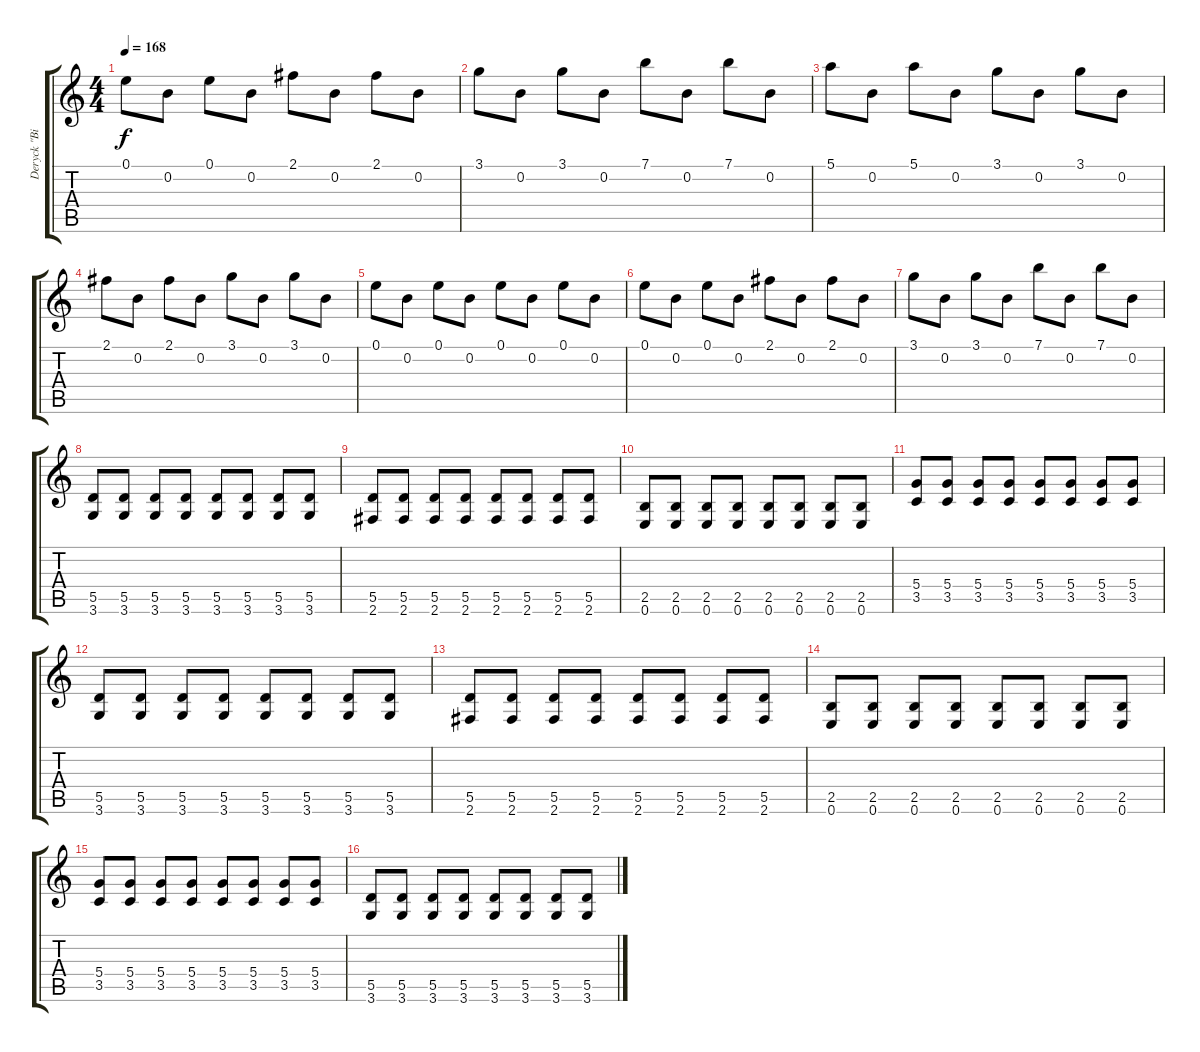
\track ("Deryck \"Bizzy D\" Whibley" "Deryck \"Bi") {instrument overdrivenguitar}
\staff {score tabs}
\tuning (E4 B3 G3 D3 A2 E2) {hide}
\ts (4 4)
\tempo 168
\clef g2
\ks c
0.1.8{dy f instrument acousticguitarsteel} 0.2.8 0.1.8 0.2.8 2.1.8 0.2.8 2.1.8 0.2.8 |
3.1.8 0.2.8 3.1.8 0.2.8 7.1.8 0.2.8 7.1.8 0.2.8 |
5.1.8 0.2.8 5.1.8 0.2.8 3.1.8 0.2.8 3.1.8 0.2.8 |
2.1.8 0.2.8 2.1.8 0.2.8 3.1.8 0.2.8 3.1.8 0.2.8 |
0.1.8 0.2.8 0.1.8 0.2.8 0.1.8 0.2.8 0.1.8 0.2.8 |
0.1.8 0.2.8 0.1.8 0.2.8 2.1.8 0.2.8 2.1.8 0.2.8 |
3.1.8 0.2.8 3.1.8 0.2.8 7.1.8 0.2.8 7.1.8 0.2.8 |
(5.5 3.6).8{instrument overdrivenguitar} (5.5 3.6).8 (5.5 3.6).8 (5.5 3.6).8 (5.5 3.6).8 (5.5 3.6).8 (5.5 3.6).8 (5.5 3.6).8 |
(5.5 2.6).8 (5.5 2.6).8 (5.5 2.6).8 (5.5 2.6).8 (5.5 2.6).8 (5.5 2.6).8 (5.5 2.6).8 (5.5 2.6).8 |
(2.5 0.6).8 (2.5 0.6).8 (2.5 0.6).8 (2.5 0.6).8 (2.5 0.6).8 (2.5 0.6).8 (2.5 0.6).8 (2.5 0.6).8 |
(5.4 3.5).8 (5.4 3.5).8 (5.4 3.5).8 (5.4 3.5).8 (5.4 3.5).8 (5.4 3.5).8 (5.4 3.5).8 (5.4 3.5).8 |
(5.5 3.6).8 (5.5 3.6).8 (5.5 3.6).8 (5.5 3.6).8 (5.5 3.6).8 (5.5 3.6).8 (5.5 3.6).8 (5.5 3.6).8 |
(5.5 2.6).8 (5.5 2.6).8 (5.5 2.6).8 (5.5 2.6).8 (5.5 2.6).8 (5.5 2.6).8 (5.5 2.6).8 (5.5 2.6).8 |
(2.5 0.6).8 (2.5 0.6).8 (2.5 0.6).8 (2.5 0.6).8 (2.5 0.6).8 (2.5 0.6).8 (2.5 0.6).8 (2.5 0.6).8 |
(5.4 3.5).8 (5.4 3.5).8 (5.4 3.5).8 (5.4 3.5).8 (5.4 3.5).8 (5.4 3.5).8 (5.4 3.5).8 (5.4 3.5).8 |
(5.5 3.6).8 (5.5 3.6).8 (5.5 3.6).8 (5.5 3.6).8 (5.5 3.6).8 (5.5 3.6).8 (5.5 3.6).8 (5.5 3.6).8
